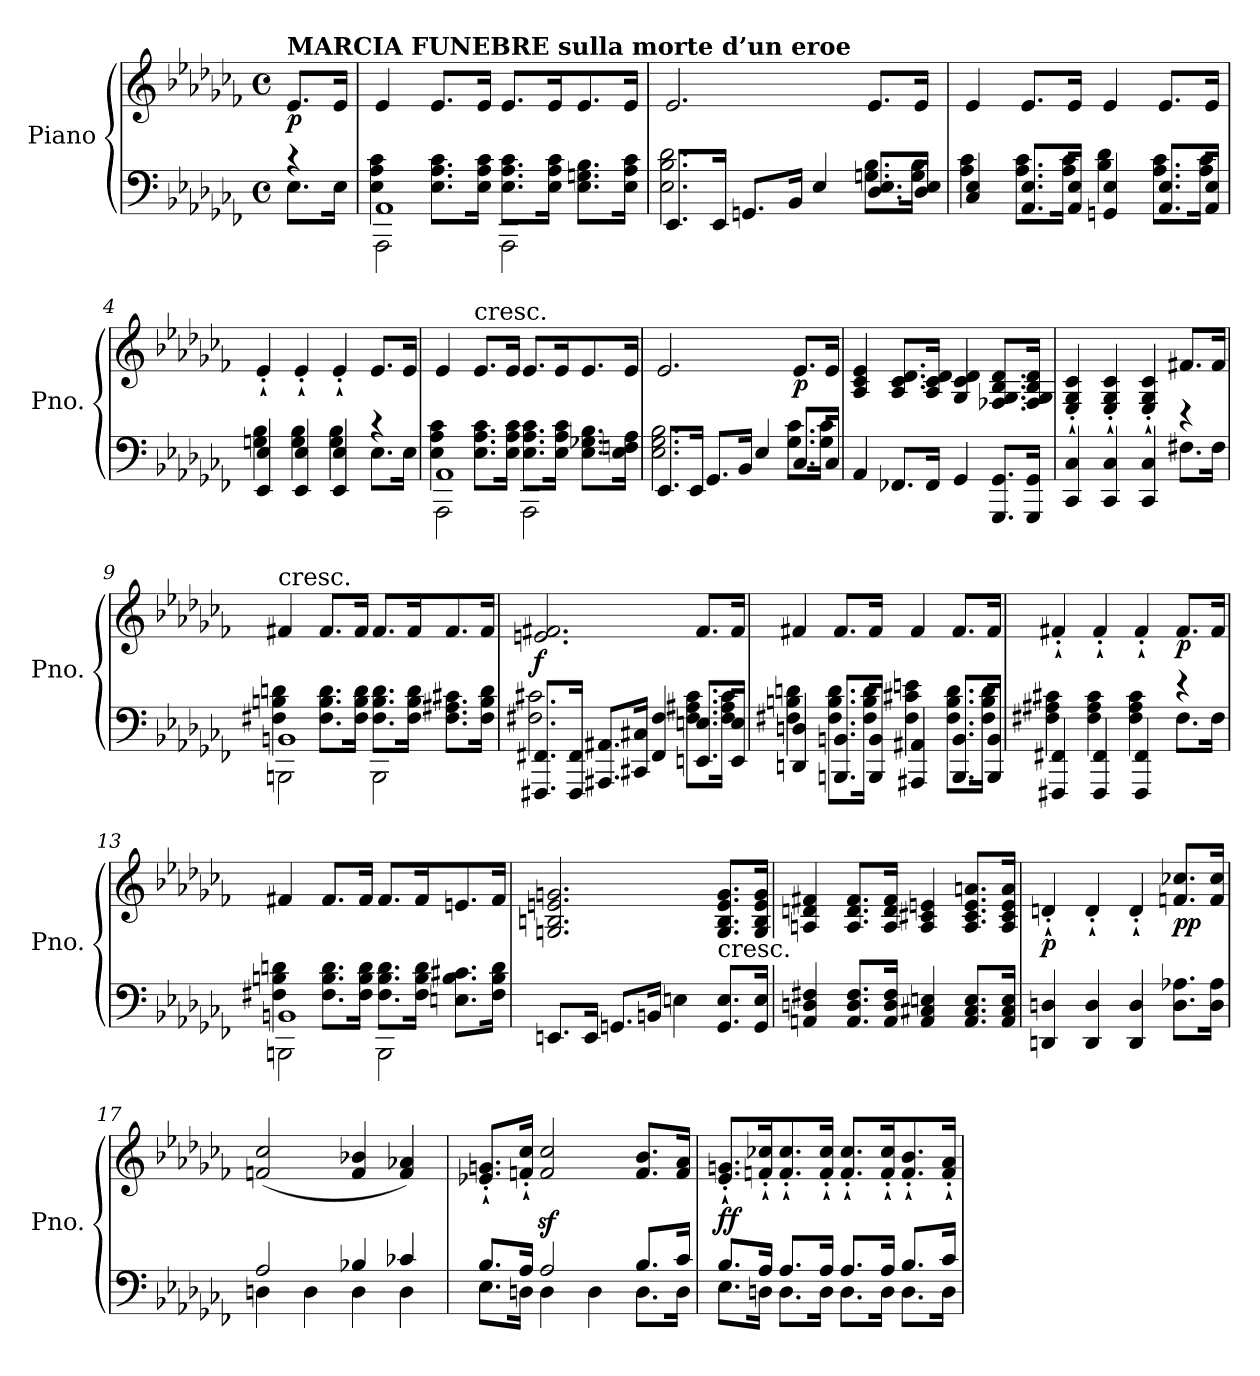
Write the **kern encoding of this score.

**kern	**kern	**dynam
*part1	*part1	*part1
*staff2	*staff1	*staff1/2
*I"Piano	*	*
*I'Pno.	*	*
*clefF4	*clefG2	*
*k[b-e-a-d-g-c-f-]	*k[b-e-a-d-g-c-f-]	*
*C-:	*C-:	*
*M4/4	*M4/4	*
*met(c)	*met(c)	*
=	=	=
*^	*	*
!	!	!LO:TX:a:B:t=MARCIA FUNEBRE sulla morte d’un eroe	!
!	!	!	!LO:DY:b
4rc	8.E-\L	8.e-/L	p
.	16E-\Jk	16e-/Jk	.
=1	=1	=1	=1
*	*^	*	*
1AA-	2AAA-\	4E-\ 4A-\ 4c-\	4e-/	.
.	.	8.E-\ 8.A-\ 8.c-\L	8.e-/L	.
.	.	16E-\ 16A-\ 16c-\Jk	16e-/Jk	.
.	2AAA-\	8.E-\ 8.A-\ 8.c-\L	8.e-/L	.
.	.	16E-\ 16A-\ 16c-\Jk	16e-/K	.
.	.	8.E-\ 8.Gn\ 8.B-\L	8.e-/	.
.	.	16E-\ 16A-\ 16c-\Jk	16e-/Jk	.
*	*v	*v	*	*
=2	=2	=2	=2
8.EE-/L	2.E-\ 2.B-\ 2.d-\	2.e-/	.
16EE-/Jk	.	.	.
8.GGn/L	.	.	.
16BB-/Jk	.	.	.
4E-/	.	.	.
8.D-/ 8.E-/L	8.Gn\ 8.B-\L	8.e-/L	.
16D-/ 16E-/Jk	16G\ 16B-\Jk	16e-/Jk	.
=3	=3	=3	=3
4C-/ 4E-/	4A-\ 4c-\	4e-/	.
8.AA-/ 8.E-/L	8.A-\ 8.c-\L	8.e-/L	.
16AA-/ 16E-/Jk	16A-\ 16c-\Jk	16e-/Jk	.
4GGn/ 4E-/	4B-\ 4d-\	4e-/	.
8.AA-/ 8.E-/L	8.A-\ 8.c-\L	8.e-/L	.
16AA-/ 16E-/Jk	16A-\ 16c-\Jk	16e-/Jk	.
!!LO:LB:g=z
=4	=4	=4	=4
4EE-/ 4E-/	4Gn\ 4B-\	4e-'`/	.
4EE-/ 4E-/	4G\ 4B-\	4e-'`/	.
4EE-/ 4E-/	4G\ 4B-\	4e-'`/	.
4rc	8.E-\L	8.e-/L	.
.	16E-\Jk	16e-/Jk	.
=5	=5	=5	=5
*	*^	*	*
1AA-	2AAA-\	4E-\ 4A-\ 4c-\	4e-/	.
!	!	!	!LO:TX:a:t=cresc.	!
.	.	8.E-\ 8.A-\ 8.c-\L	8.e-/L	.
.	.	16E-\ 16A-\ 16c-\Jk	16e-/Jk	.
.	2AAA-\	8.E-\ 8.A-\ 8.c-\L	8.e-/L	.
.	.	16E-\ 16A-\ 16c-\Jk	16e-/K	.
.	.	8.E-\ 8.G-X\ 8.B-\L	8.e-/	.
.	.	16E-\ 16Fn\ 16A-\Jk	16e-/Jk	.
*	*v	*v	*	*
=6	=6	=6	=6
8.EE-/L	2.E-\ 2.G-\ 2.B-\	2.e-/	.
16EE-/Jk	.	.	.
8.GG-/L	.	.	.
16BB-/Jk	.	.	.
4E-/	.	.	.
!	!	!	!LO:DY:b
8.C-/L	8.G-\ 8.c-\L	8.e-/L	p
16C-/Jk	16G-\ 16c-\Jk	16e-/Jk	.
*v	*v	*	*
=7	=7	=7
4AA-/	4A-/ 4c-/ 4e-/	.
8.FF-X/L	8.A-/ 8.c-/ 8.d-/L	.
16FF-/Jk	16A-/ 16c-/ 16d-/Jk	.
4GG-/	4G-/ 4c-/ 4d-/	.
8.GGG-/ 8.GG-/L	8.F-X/ 8.G-/ 8.B-/ 8.d-/L	.
16GGG-/ 16GG-/Jk	16F-/ 16G-/ 16B-/ 16d-/Jk	.
!!LO:LB:g=z
=8	=8	=8
*^	*	*
4CC-/ 4C-/	2.ryy	4E-/'` 4G-/'` 4c-/'`	.
4CC-/ 4C-/	.	4E-/'` 4G-/'` 4c-/'`	.
4CC-/ 4C-/	.	4E-/'` 4G-/'` 4c-/'`	.
4r	8.F#X\L	8.f#X/L	.
.	16F#\Jk	16f#/Jk	.
=9	=9	=9	=9
*	*^	*	*
!	!	!	!LO:TX:a:t=cresc.	!
1BBn	2BBBn\	4F#X\ 4Bn\ 4dn\	4f#X/	.
.	.	8.F#\ 8.B\ 8.d\L	8.f#/L	.
.	.	16F#\ 16B\ 16d\Jk	16f#/Jk	.
.	2BBB\	8.F#\ 8.B\ 8.d\L	8.f#/L	.
.	.	16F#\ 16B\ 16d\Jk	16f#/K	.
.	.	8.F#\ 8.A#X\ 8.c#X\L	8.f#/	.
.	.	16F#\ 16B\ 16d\Jk	16f#/Jk	.
=10	=10	=10	=10	=10
!	!	!	!	!LO:DY:b
*	*v	*v	*	*
8.FFF#X/ 8.FF#X/L	2.F#X\ 2.c#X\	2.en/ 2.f#X/	f
16FFF#/ 16FF#/Jk	.	.	.
8.AAA#X/ 8.AA#X/L	.	.	.
16CC#X/ 16C#X/Jk	.	.	.
4FF#/ 4F#/	.	.	.
8.EEn/ 8.En/L	8.F#\ 8.A#X\ 8.c#\L	8.f#/L	.
16EE/ 16E/Jk	16F#\ 16A#\ 16c#\Jk	16f#/Jk	.
!!LO:LB:g=z
=11	=11	=11	=11
4DDn/ 4Dn/	4F#X\ 4Bn\ 4dn\	4f#X/	.
8.BBBn/ 8.BBn/L	8.F#\ 8.B\ 8.d\L	8.f#/L	.
16BBB/ 16BB/Jk	16F#\ 16B\ 16d\Jk	16f#/Jk	.
4AAA#X/ 4AA#X/	4F#\ 4c#X\ 4en\	4f#/	.
8.BBB/ 8.BB/L	8.F#\ 8.B\ 8.d\L	8.f#/L	.
16BBB/ 16BB/Jk	16F#\ 16B\ 16d\Jk	16f#/Jk	.
=12	=12	=12	=12
4FFF#X/ 4FF#X/	4F#X\ 4A#X\ 4c#X\	4f#X'`/	.
4FFF#/ 4FF#/	4F#\ 4A#\ 4c#\	4f#'`/	.
4FFF#/ 4FF#/	4F#\ 4A#\ 4c#\	4f#'`/	.
!	!	!	!LO:DY:b
4r	8.F#\L	8.f#/L	p
.	16F#\Jk	16f#/Jk	.
=13	=13	=13	=13
*	*^	*	*
1BBn	2BBBn\	4F#X\ 4Bn\ 4dn\	4f#X/	.
.	.	8.F#\ 8.B\ 8.d\L	8.f#/L	.
.	.	16F#\ 16B\ 16d\Jk	16f#/Jk	.
.	2BBB\	8.F#\ 8.B\ 8.d\L	8.f#/L	.
.	.	16F#\ 16B\ 16d\Jk	16f#/K	.
.	.	8.En\ 8.B\ 8.c#X\L	8.en/	.
.	.	16F#\ 16B\ 16d\Jk	16f#/Jk	.
*v	*v	*v	*	*
!!LO:LB:g=z
=14	=14	=14
8.EEn/L	2.Gn/ 2.Bn/ 2.en/ 2.gn/	.
16EE/Jk	.	.
8.GGn/L	.	.
16BBn/Jk	.	.
4En\	.	.
!	!LO:TX:b:t=cresc.	!
8.GG/ 8.E/L	8.G/ 8.B/ 8.e/ 8.g/L	.
16GG/ 16E/Jk	16G/ 16B/ 16e/ 16g/Jk	.
=15	=15	=15
4AAn/ 4Dn/ 4F#X/	4An/ 4dn/ 4f#X/	.
8.AA/ 8.D/ 8.F#/L	8.A/ 8.d/ 8.f#/L	.
16AA/ 16D/ 16F#/Jk	16A/ 16d/ 16f#/Jk	.
4AA/ 4C#X/ 4En/	4A/ 4c#X/ 4en/	.
8.AA/ 8.C#/ 8.E/L	8.A/ 8.c#/ 8.e/ 8.an/L	.
16AA/ 16C#/ 16E/Jk	16A/ 16c#/ 16e/ 16a/Jk	.
=16	=16	=16
!	!	!LO:DY:b
4DDn/ 4Dn/	4dn'`/	p
4DD/ 4D/	4d'`/	.
4DD/ 4D/	4d'`/	.
!	!	!LO:DY:b
8.D\ 8.A-X\L	8.fn/ 8.cc-X/L	pp
16D\ 16A-\Jk	16f/ 16cc-/Jk	.
=17	=17	=17
*^	*	*
2A-/	4Dn\	(<2fn/ 2cc-/	.
.	4D\	.	.
4B-X/	4D\	4f/ 4b-X/	.
4c-X/	4D\	4f/ 4a-X/)	.
!!LO:PB:g=z
=18	=18	=18	=18
8.B-/L	8.E-\L	8.e-X/'` 8.gn/'`L	.
16A-/Jk	16Dn\Jk	16fn/'` 16cc-/'`Jk	.
2A-/	4D\	2f/z< 2cc-/z<	.
.	4D\	.	.
8.B-/L	8.D\L	8.f/ 8.b-/L	.
16c-/Jk	16D\Jk	16f/ 16a-/Jk	.
=19	=19	=19	=19
!	!	!	!LO:DY:a=2
8.B-/L	8.E-\L	8.e-/'` 8.gn/'`L	ff
16A-/Jk	16Dn\Jk	16fn/'` 16cc-X/'`K	.
8.A-/L	8.D\L	8.f/'` 8.cc-/'`	.
16A-/Jk	16D\Jk	16f/'` 16cc-/'`Jk	.
8.A-/L	8.D\L	8.f/'` 8.cc-/'`L	.
16A-/Jk	16D\Jk	16f/'` 16cc-/'`K	.
8.B-/L	8.D\L	8.f/'` 8.b-/'`	.
16c-/Jk	16D\Jk	16f/'` 16a-/'`Jk	.
*v	*v	*	*
=	=	=
*-	*-	*-
